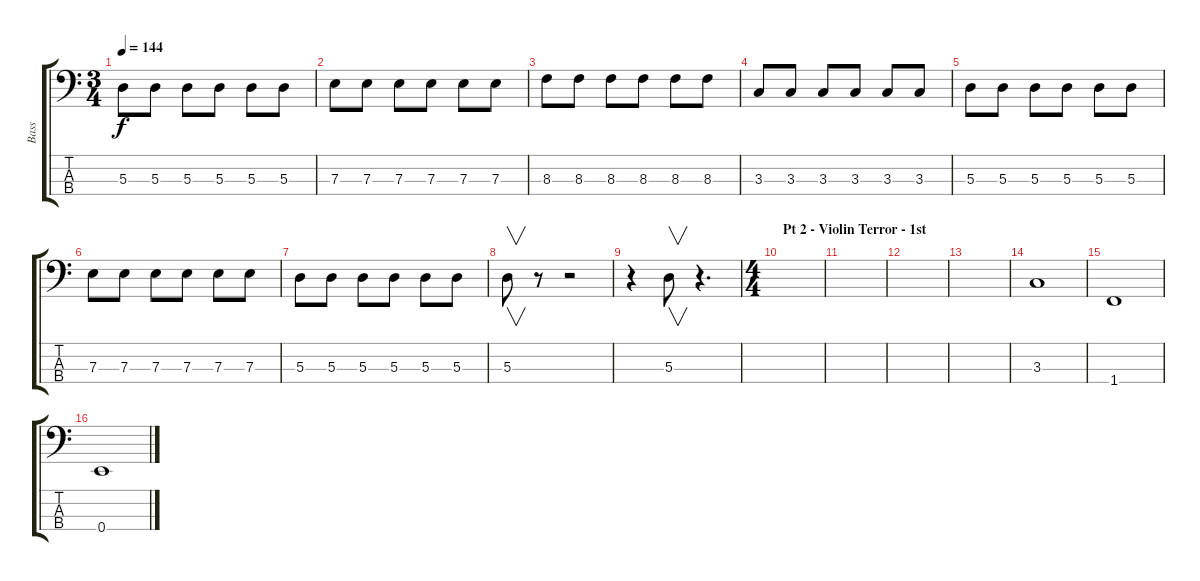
\track ("Bass" "Bass") {instrument fretlessbass}
\staff {score tabs}
\tuning (G2 D2 A1 E1) {hide}
\ts (3 4)
\tempo 144
\clef f4
\ks c
5.3.8{dy f} 5.3.8 5.3.8 5.3.8 5.3.8 5.3.8 |
7.3.8 7.3.8 7.3.8 7.3.8 7.3.8 7.3.8 |
8.3.8 8.3.8 8.3.8 8.3.8 8.3.8 8.3.8 |
3.3.8 3.3.8 3.3.8 3.3.8 3.3.8 3.3.8 |
5.3.8 5.3.8 5.3.8 5.3.8 5.3.8 5.3.8 |
7.3.8 7.3.8 7.3.8 7.3.8 7.3.8 7.3.8 |
5.3.8 5.3.8 5.3.8 5.3.8 5.3.8 5.3.8 |
5.3.8{v} r.8 r.2 |
r.4 5.3.8{v} r.4{d} |
\ts (4 4)
\section ("" "Pt 2 - Violin Terror - 1st")
|
|
|
|
3.3.1 |
1.4.1 |
0.4.1
